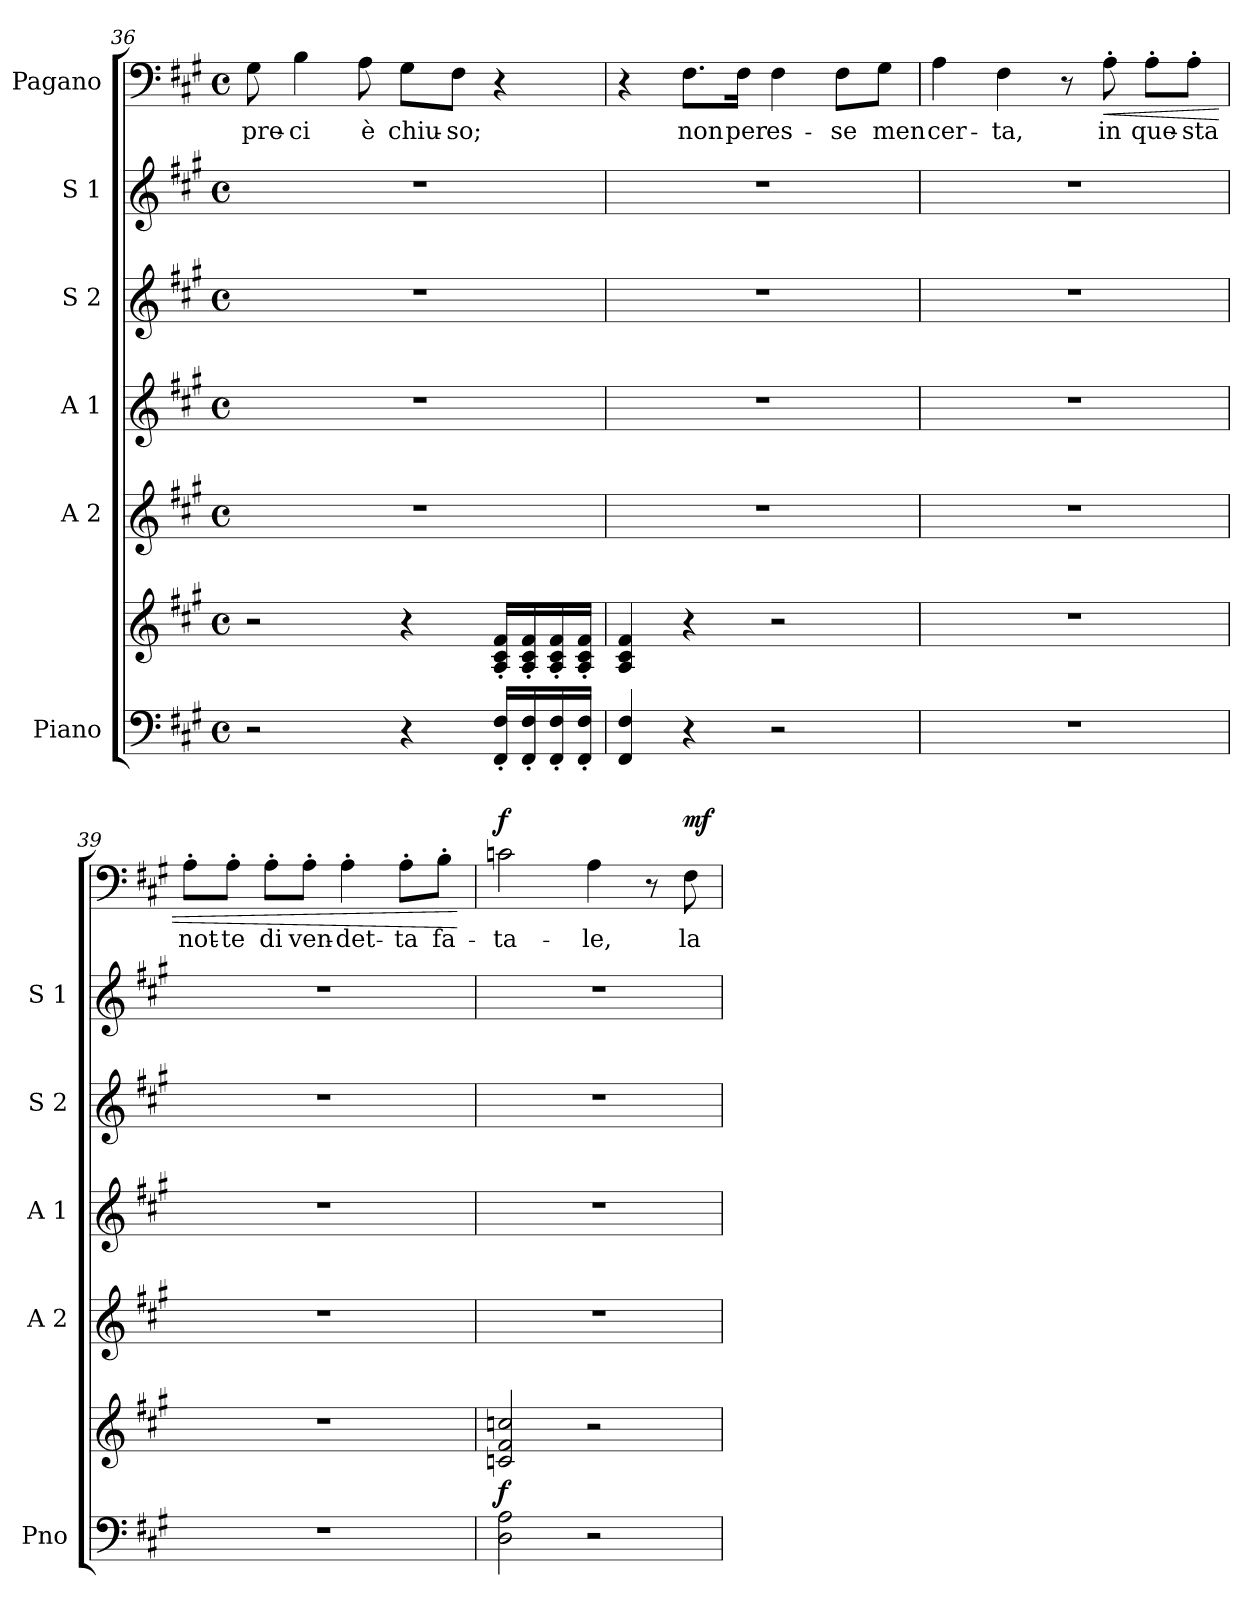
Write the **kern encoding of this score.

**kern	**kern	**dynam	**kern	**kern	**kern	**kern	**kern	**text	**dynam
*part6	*part6	*part6	*part5	*part4	*part3	*part2	*part1	*part1	*part1
*staff7	*staff6	*staff6/7	*staff5	*staff4	*staff3	*staff2	*staff1	*staff1	*staff1
*I"Piano	*	*	*I"A 2	*I"A 1	*I"S 2	*I"S 1	*I"Pagano	*	*
*I'Pno	*	*	*I'A 2	*I'A 1	*I'S 2	*I'S 1	*	*	*
*clefF4	*clefG2	*	*clefG2	*clefG2	*clefG2	*clefG2	*clefF4	*	*
*k[f#c#g#]	*k[f#c#g#]	*	*k[f#c#g#]	*k[f#c#g#]	*k[f#c#g#]	*k[f#c#g#]	*k[f#c#g#]	*	*
*M4/4	*M4/4	*	*M4/4	*M4/4	*M4/4	*M4/4	*M4/4	*	*
*met(c)	*met(c)	*	*met(c)	*met(c)	*met(c)	*met(c)	*met(c)	*	*
=36	=36	=36	=36	=36	=36	=36	=36	=36	=36
!	!	!	!	!	!	!	!	!LO:LY:b	!
2r	2r	.	1r	1r	1r	1r	8G#\	pre-	.
!	!	!	!	!	!	!	!	!LO:LY:b	!
.	.	.	.	.	.	.	4B\	-ci	.
!	!	!	!	!	!	!	!	!LO:LY:b	!
.	.	.	.	.	.	.	8A\	è	.
!	!	!	!	!	!	!	!	!LO:LY:b	!
4r	4r	.	.	.	.	.	8G#\L	chiu-	.
!	!	!	!	!	!	!	!	!LO:LY:b	!
.	.	.	.	.	.	.	8F#\J	-so;	.
16FF#/' 16F#/'LL	16A/' 16c#/' 16f#/'LL	.	.	.	.	.	4r	.	.
16FF#/' 16F#/'	16A/' 16c#/' 16f#/'	.	.	.	.	.	.	.	.
16FF#/' 16F#/'	16A/' 16c#/' 16f#/'	.	.	.	.	.	.	.	.
16FF#/' 16F#/'JJ	16A/' 16c#/' 16f#/'JJ	.	.	.	.	.	.	.	.
=37	=37	=37	=37	=37	=37	=37	=37	=37	=37
4FF#/ 4F#/	4A/ 4c#/ 4f#/	.	1r	1r	1r	1r	4r	.	.
!	!	!	!	!	!	!	!	!LO:LY:b	!
4r	4r	.	.	.	.	.	8.F#\L	non	.
!	!	!	!	!	!	!	!	!LO:LY:b	!
.	.	.	.	.	.	.	16F#\Jk	per	.
!	!	!	!	!	!	!	!	!LO:LY:b	!
2r	2r	.	.	.	.	.	4F#\	es-	.
!	!	!	!	!	!	!	!	!LO:LY:b	!
.	.	.	.	.	.	.	8F#\L	-se	.
!	!	!	!	!	!	!	!	!LO:LY:b	!
.	.	.	.	.	.	.	8G#\J	men	.
=38	=38	=38	=38	=38	=38	=38	=38	=38	=38
!	!	!	!	!	!	!	!	!LO:LY:b	!
1r	1r	.	1r	1r	1r	1r	4A\	cer-	.
!	!	!	!	!	!	!	!	!LO:LY:b	!
.	.	.	.	.	.	.	4F#\	-ta,	.
.	.	.	.	.	.	.	8r	.	.
!	!	!	!	!	!	!	!	!LO:LY:b	!LO:HP:b
.	.	.	.	.	.	.	8A'\	in	<
!	!	!	!	!	!	!	!	!LO:LY:b	!
.	.	.	.	.	.	.	8A'\L	que-	.
!	!	!	!	!	!	!	!	!LO:LY:b	!
.	.	.	.	.	.	.	8A'\J	-sta	.
!!LO:LB:g=z
=39	=39	=39	=39	=39	=39	=39	=39	=39	=39
!	!	!	!	!	!	!	!	!LO:LY:b	!
1r	1r	.	1r	1r	1r	1r	8A'\L	not-	.
!	!	!	!	!	!	!	!	!LO:LY:b	!
.	.	.	.	.	.	.	8A'\J	-te	.
!	!	!	!	!	!	!	!	!LO:LY:b	!
.	.	.	.	.	.	.	8A'\L	di	.
!	!	!	!	!	!	!	!	!LO:LY:b	!
.	.	.	.	.	.	.	8A'\J	ven-	.
!	!	!	!	!	!	!	!	!LO:LY:b	!
.	.	.	.	.	.	.	4A'\	-det-	.
!	!	!	!	!	!	!	!	!LO:LY:b	!
.	.	.	.	.	.	.	8A'\L	-ta	.
!	!	!	!	!	!	!	!	!LO:LY:b	!
.	.	.	.	.	.	.	8B'\J	fa-	.
.	.	.	.	.	.	.	.	.	[
=40	=40	=40	=40	=40	=40	=40	=40	=40	=40
!	!	!LO:DY:b	!	!	!	!	!	!LO:LY:b	!LO:DY:a
2D\ 2A\	2cn/ 2f#/ 2ccn/	f	1r	1r	1r	1r	2cn\	-ta-	f
!	!	!	!	!	!	!	!	!LO:LY:b	!
2r	2r	.	.	.	.	.	4A\	-le,	.
.	.	.	.	.	.	.	8r	.	.
!	!	!	!	!	!	!	!	!LO:LY:b	!LO:DY:a
.	.	.	.	.	.	.	8F#\	la	mf
=	=	=	=	=	=	=	=	=	=
*-	*-	*-	*-	*-	*-	*-	*-	*-	*-
